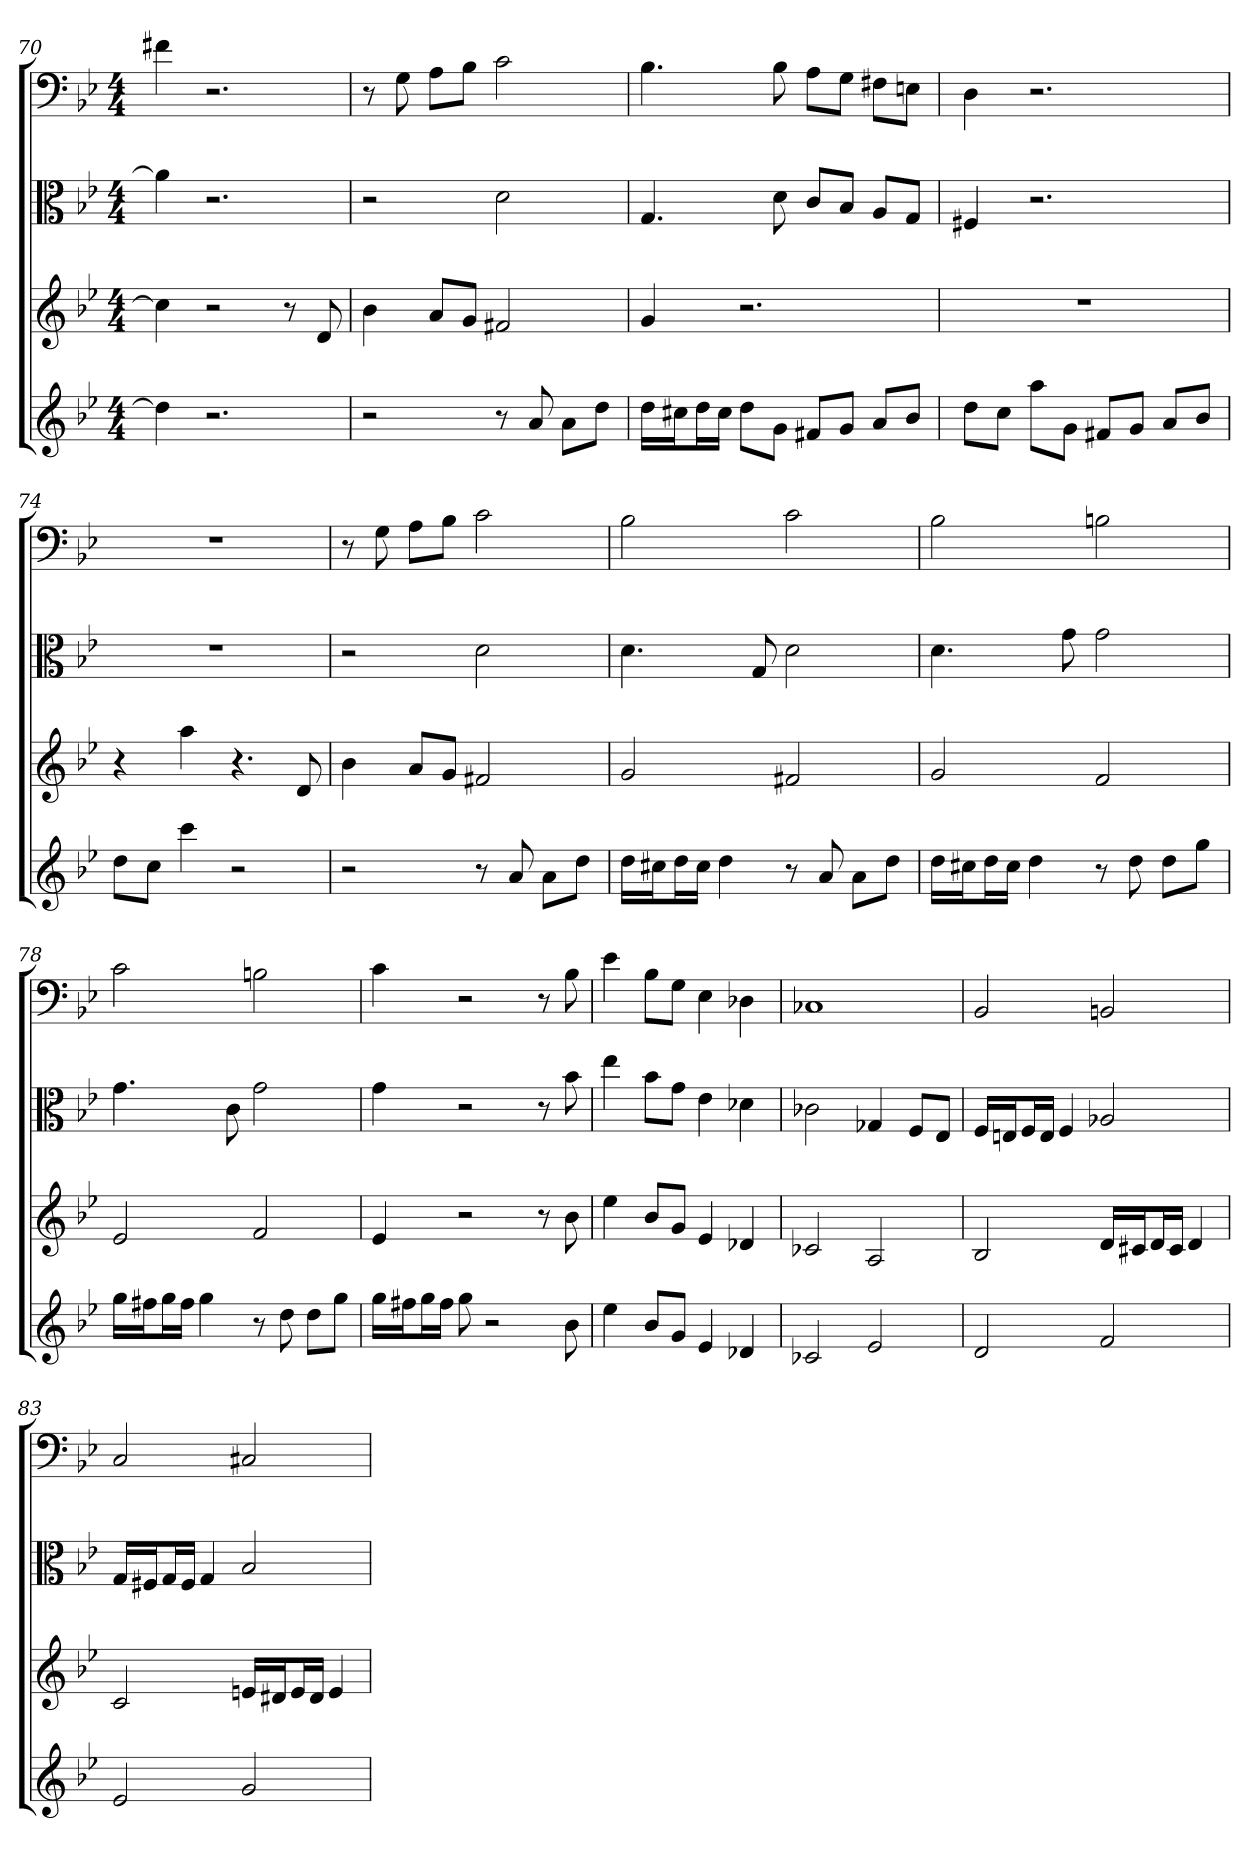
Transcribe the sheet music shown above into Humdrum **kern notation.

**kern	**kern	**kern	**kern
*part4	*part3	*part2	*part1
*staff4	*staff3	*staff2	*staff1
*	*	*clefC3	*clefF4
*k[b-e-]	*k[b-e-]	*k[b-e-]	*k[b-e-]
*g:	*g:	*g:	*g:
*M4/4	*M4/4	*M4/4	*M4/4
=70	=70	=70	=70
4dd]	4cc]	4a]	4f#X
2.r	2r	2.r	2.r
.	8r	.	.
.	8d	.	.
=71	=71	=71	=71
2r	4b-	2r	8r
.	.	.	8G
.	8aL	.	8A\L
.	8gJ	.	8B-\J
8r	2f#X	2d	2c
8a	.	.	.
8aL	.	.	.
8ddJ	.	.	.
=72	=72	=72	=72
16ddLL	4g	4.G	4.B-
16cc#XJ	.	.	.
16ddL	.	.	.
16cc#JJ	.	.	.
8ddL	2.r	.	.
8gJ	.	8d	8B-
8f#XL	.	8c/L	8A\L
8gJ	.	8B-/J	8G\J
8aL	.	8A/L	8F#X\L
8b-J	.	8G/J	8En\J
=73	=73	=73	=73
8ddL	1r	4F#X	4D
8ccJ	.	.	.
8aaL	.	2.r	2.r
8gJ	.	.	.
8f#XL	.	.	.
8gJ	.	.	.
8aL	.	.	.
8b-J	.	.	.
=74	=74	=74	=74
8ddL	4r	1r	1r
8ccJ	.	.	.
4ccc	4aa	.	.
2r	4.r	.	.
.	8d	.	.
=75	=75	=75	=75
2r	4b-	2r	8r
.	.	.	8G
.	8aL	.	8A\L
.	8gJ	.	8B-\J
8r	2f#X	2d	2c
8a	.	.	.
8aL	.	.	.
8ddJ	.	.	.
=76	=76	=76	=76
16ddLL	2g	4.d	2B-
16cc#XJ	.	.	.
16ddL	.	.	.
16cc#JJ	.	.	.
4dd	.	.	.
.	.	8G	.
8r	2f#X	2d	2c
8a	.	.	.
8aL	.	.	.
8ddJ	.	.	.
=77	=77	=77	=77
16ddLL	2g	4.d	2B-
16cc#XJ	.	.	.
16ddL	.	.	.
16cc#JJ	.	.	.
4dd	.	.	.
.	.	8g	.
8r	2f	2g	2Bn
8dd	.	.	.
8ddL	.	.	.
8ggJ	.	.	.
=78	=78	=78	=78
16ggLL	2e-	4.g	2c
16ff#XJ	.	.	.
16ggL	.	.	.
16ff#JJ	.	.	.
4gg	.	.	.
.	.	8c	.
8r	2f	2g	2Bn
8dd	.	.	.
8ddL	.	.	.
8ggJ	.	.	.
=79	=79	=79	=79
16ggLL	4e-	4g	4c
16ff#XJ	.	.	.
16ggL	.	.	.
16ff#JJ	.	.	.
8gg	2r	2r	2r
2r	.	.	.
.	8r	8r	8r
8b-	8b-	8b-	8B-
=80	=80	=80	=80
4ee-	4ee-	4ee-	4e-
8b-L	8b-L	8b-\L	8B-\L
8gJ	8gJ	8g\J	8G\J
4e-	4e-	4e-	4E-
4d-X	4d-X	4d-X	4D-X
=81	=81	=81	=81
2c-X	2c-X	2c-X	1C-X
2e-	2A	4G-X	.
.	.	8F/L	.
.	.	8E-/J	.
=82	=82	=82	=82
2d	2B-	16F/LL	2BB-
.	.	16En/J	.
.	.	16F/L	.
.	.	16E/JJ	.
.	.	4F	.
2f	16dLL	2A-X	2BBn
.	16c#XJ	.	.
.	16dL	.	.
.	16c#JJ	.	.
.	4d	.	.
=83	=83	=83	=83
2e-	2c	16G/LL	2C
.	.	16F#X/J	.
.	.	16G/L	.
.	.	16F#/JJ	.
.	.	4G	.
2g	16enLL	2B-	2C#X
.	16d#XJ	.	.
.	16eL	.	.
.	16d#JJ	.	.
.	4e	.	.
=	=	=	=
*-	*-	*-	*-
